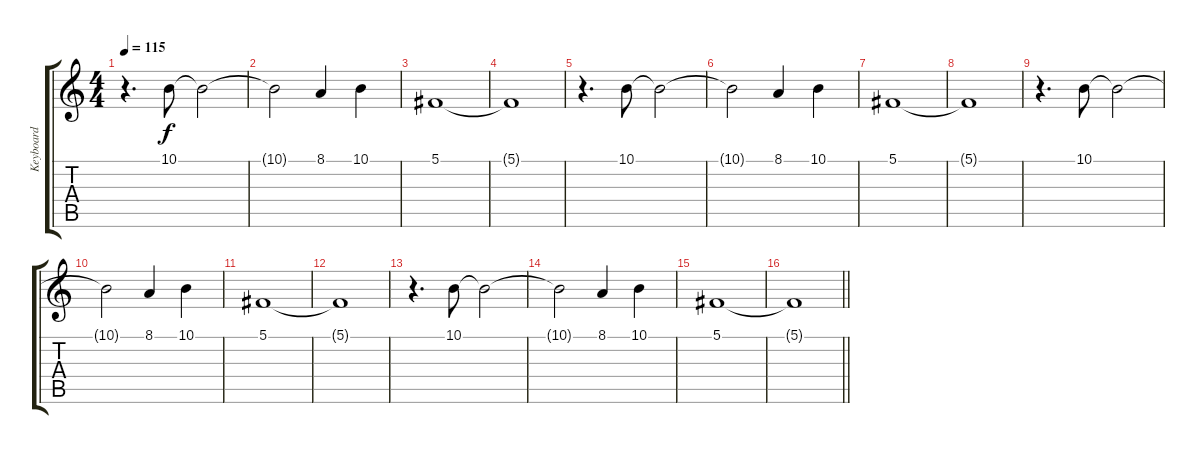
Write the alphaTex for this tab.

\track ("Keyboard" "Keyboard") {instrument lead2sawtooth}
\staff {score tabs}
\tuning (Db4 Ab3 E3 B2 Gb2 B1) {hide}
\ts (4 4)
\tempo 115
\clef g2
\ks c
r.4{d dy f} 10.1.8 10.1{t}.2 |
10.1{t}.2 8.1.4 10.1.4 |
5.1.1 |
5.1{t}.1 |
r.4{d} 10.1.8 10.1{t}.2 |
10.1{t}.2 8.1.4 10.1.4 |
5.1.1 |
5.1{t}.1 |
r.4{d} 10.1.8 10.1{t}.2 |
10.1{t}.2 8.1.4 10.1.4 |
5.1.1 |
5.1{t}.1 |
r.4{d} 10.1.8 10.1{t}.2 |
10.1{t}.2 8.1.4 10.1.4 |
5.1.1 |
\barLineRight lightlight
5.1{t}.1
